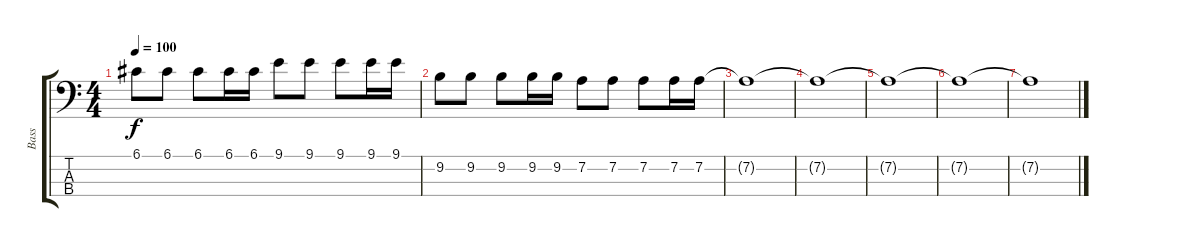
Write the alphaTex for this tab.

\track ("Bass" "Bass") {instrument electricbassfinger}
\staff {score tabs}
\tuning (G2 D2 A1 E1) {hide}
\ts (4 4)
\tempo 100
\clef f4
\ks c
6.1.8{dy f} 6.1.8 6.1.8 6.1.16 6.1.16 9.1.8 9.1.8 9.1.8 9.1.16 9.1.16 |
9.2.8 9.2.8 9.2.8 9.2.16 9.2.16 7.2.8 7.2.8 7.2.8 7.2.16 7.2.16 |
7.2{t}.1 |
7.2{t}.1 |
7.2{t}.1 |
7.2{t}.1 |
7.2{t}.1
